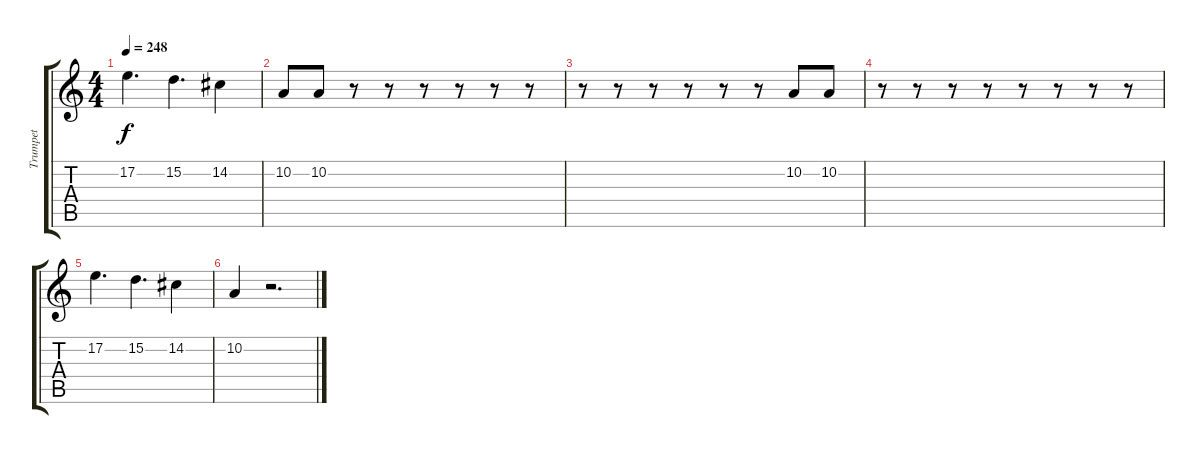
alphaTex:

\track ("Trumpet" "Trumpet") {instrument trumpet}
\staff {score tabs}
\tuning (E4 B3 G3 D3 A2 E2) {hide}
\ts (4 4)
\tempo 248
\clef g2
\ks c
17.2.4{d dy f} 15.2.4{d} 14.2.4 |
10.2.8 10.2.8 r.8 r.8 r.8 r.8 r.8 r.8 |
r.8 r.8 r.8 r.8 r.8 r.8 10.2.8 10.2.8 |
r.8 r.8 r.8 r.8 r.8 r.8 r.8 r.8 |
17.2.4{d} 15.2.4{d} 14.2.4 |
10.2.4 r.2{d}
